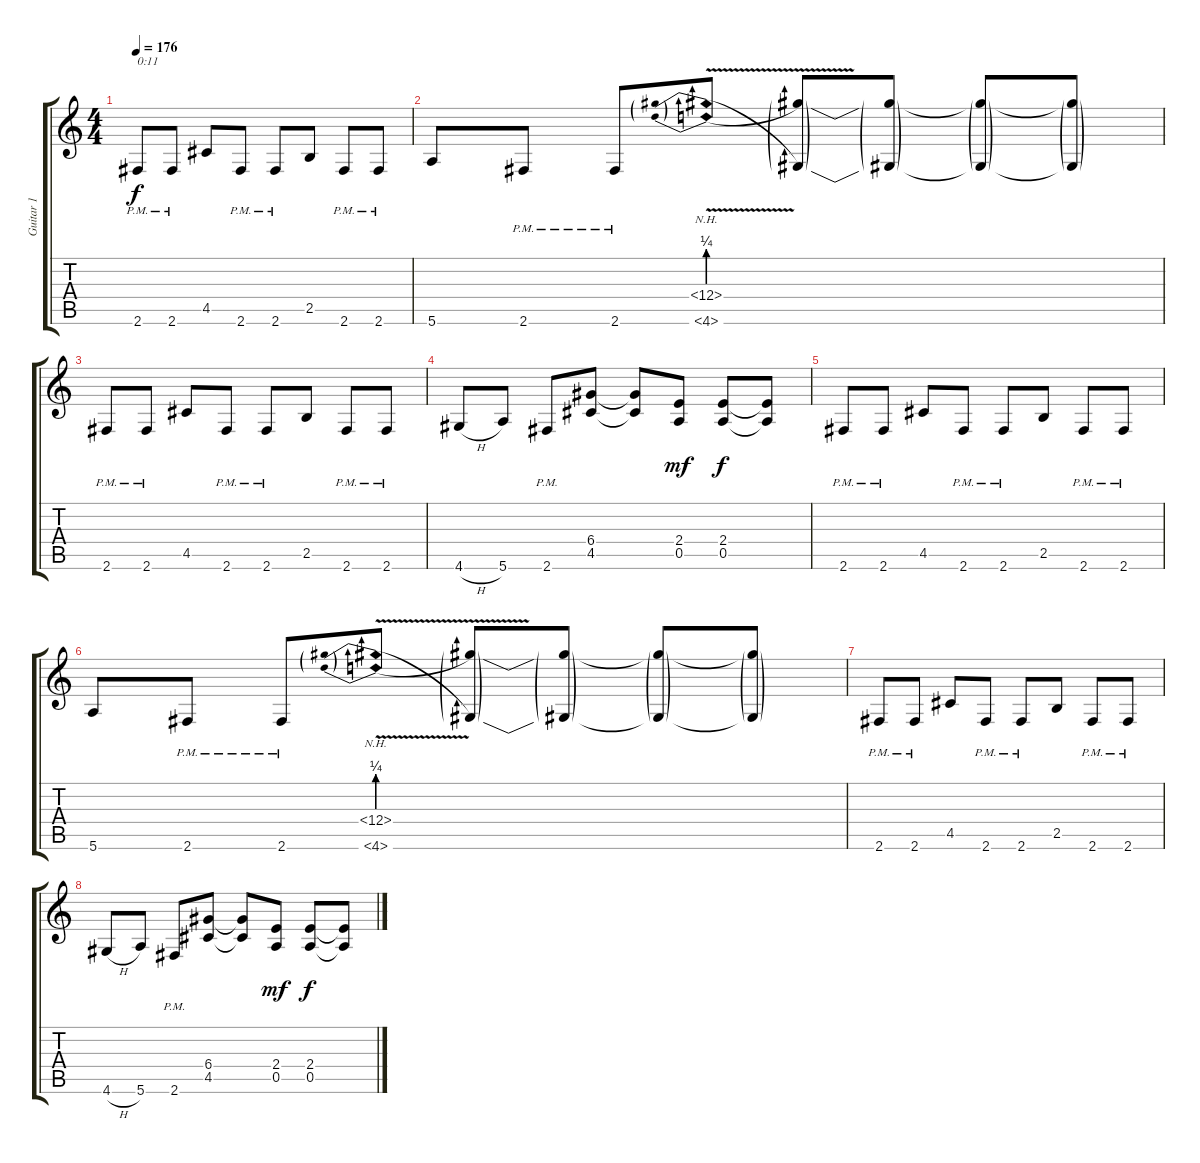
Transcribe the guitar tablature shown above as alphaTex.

\track ("Guitar 1" "Guitar 1") {instrument overdrivenguitar}
\staff {score tabs}
\tuning (E4 B3 G3 D3 A2 E2) {hide}
\ts (4 4)
\tempo 176
\clef g2
\ks c
2.6{pm}.8{txt "0:11" dy f} 2.6{pm}.8 4.5.8 2.6{pm}.8 2.6{pm}.8 2.5.8 2.6{pm}.8 2.6{pm}.8 |
5.6.8 2.6{pm}.8 2.6{pm}.8 (18.4{be (prebend 0 1 60 1) nh v} 4.6{be (prebend 0 1 60 1) nh v}).8 (18.4{t} 4.6{t}).8 (18.4{t} 4.6{t}).8 (18.4{t} 4.6{t}).8 (18.4{t} 4.6{t}).8 |
2.6{pm}.8 2.6{pm}.8 4.5.8 2.6{pm}.8 2.6{pm}.8 2.5.8 2.6{pm}.8 2.6{pm}.8 |
4.6{h}.8 5.6.8 2.6{pm}.8 (6.4 4.5).8 (6.4{t} 4.5{t}).8 (2.4 0.5).8{dy mf} (2.4 0.5).8{dy f} (2.4{t} 0.5{t}).8 |
2.6{pm}.8 2.6{pm}.8 4.5.8 2.6{pm}.8 2.6{pm}.8 2.5.8 2.6{pm}.8 2.6{pm}.8 |
5.6.8 2.6{pm}.8 2.6{pm}.8 (18.4{be (prebend 0 1 60 1) nh v} 4.6{be (prebend 0 1 60 1) nh v}).8 (18.4{t} 4.6{t}).8 (18.4{t} 4.6{t}).8 (18.4{t} 4.6{t}).8 (18.4{t} 4.6{t}).8 |
2.6{pm}.8 2.6{pm}.8 4.5.8 2.6{pm}.8 2.6{pm}.8 2.5.8 2.6{pm}.8 2.6{pm}.8 |
4.6{h}.8 5.6.8 2.6{pm}.8 (6.4 4.5).8 (6.4{t} 4.5{t}).8 (2.4 0.5).8{dy mf} (2.4 0.5).8{dy f} (2.4{t} 0.5{t}).8
